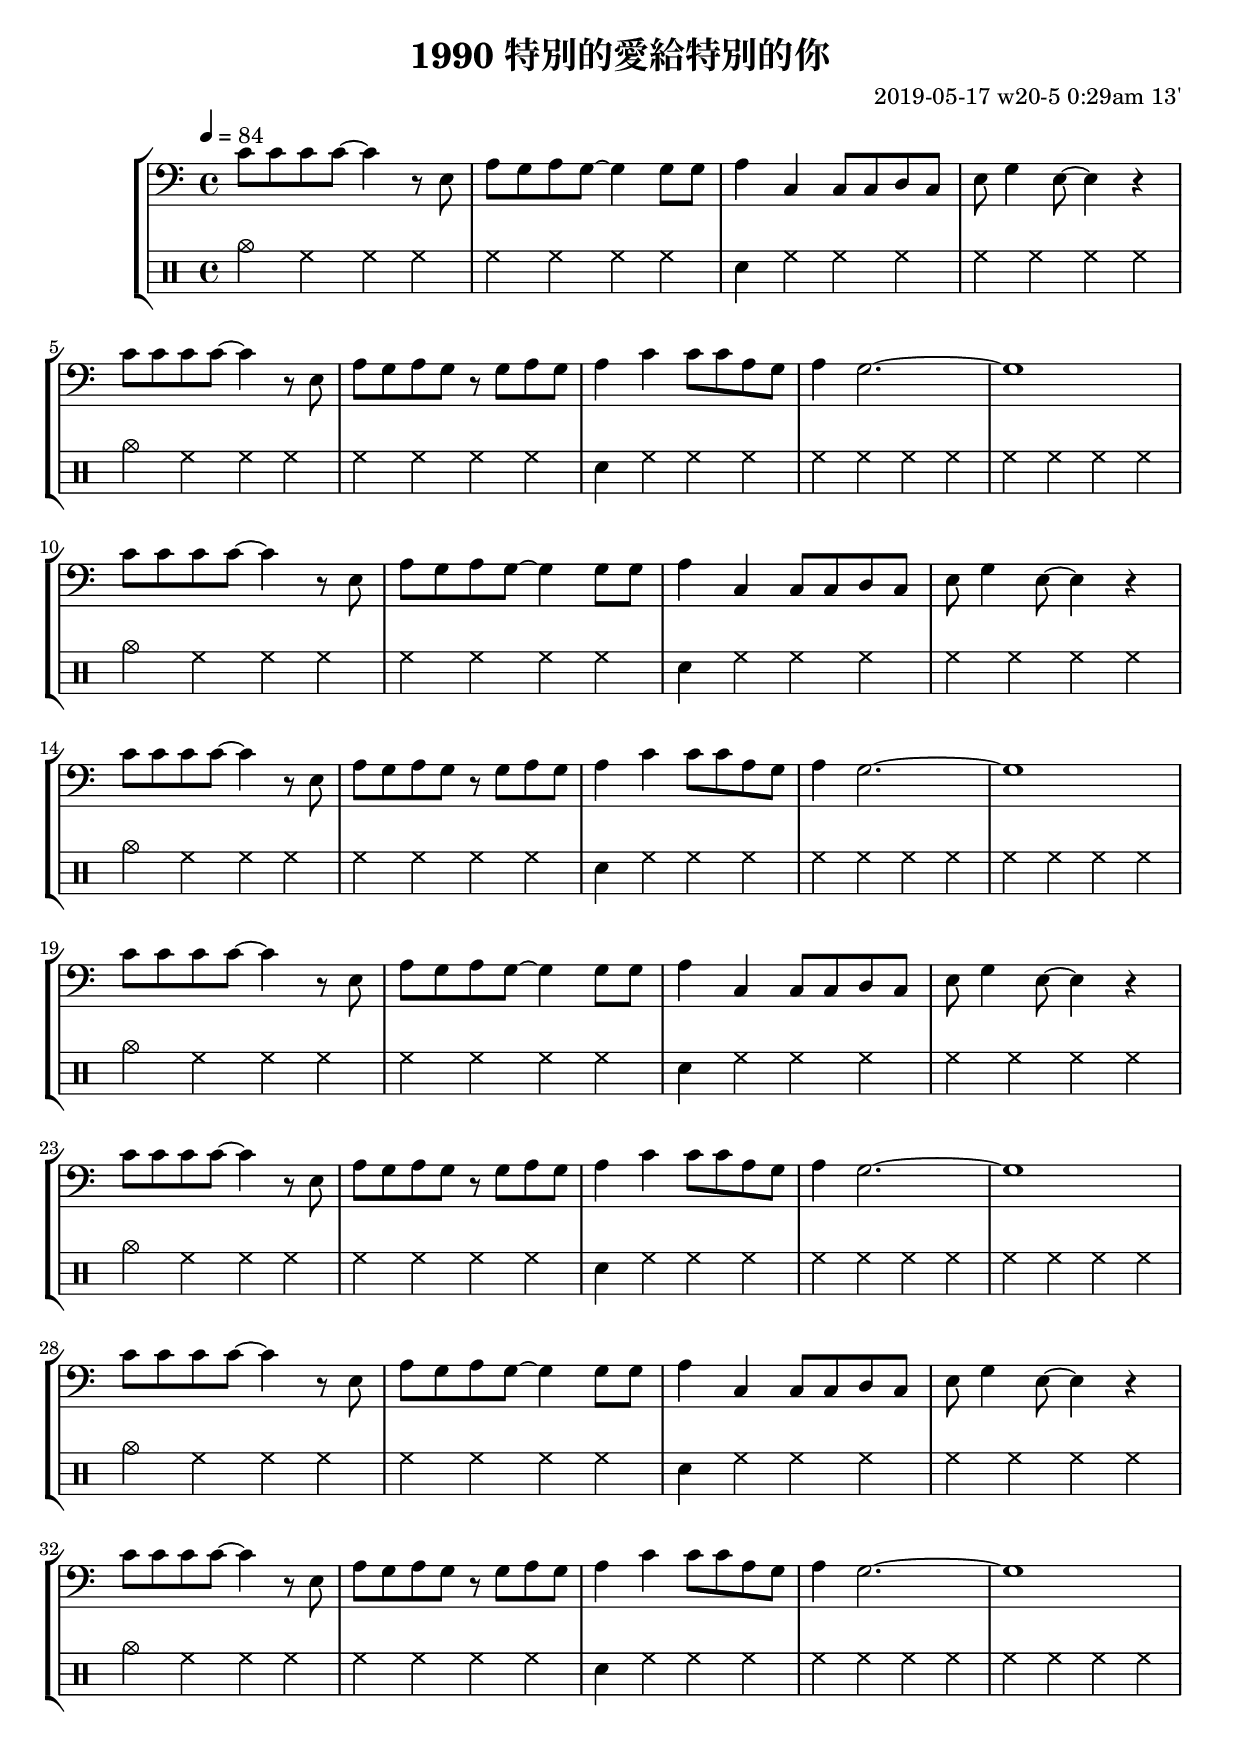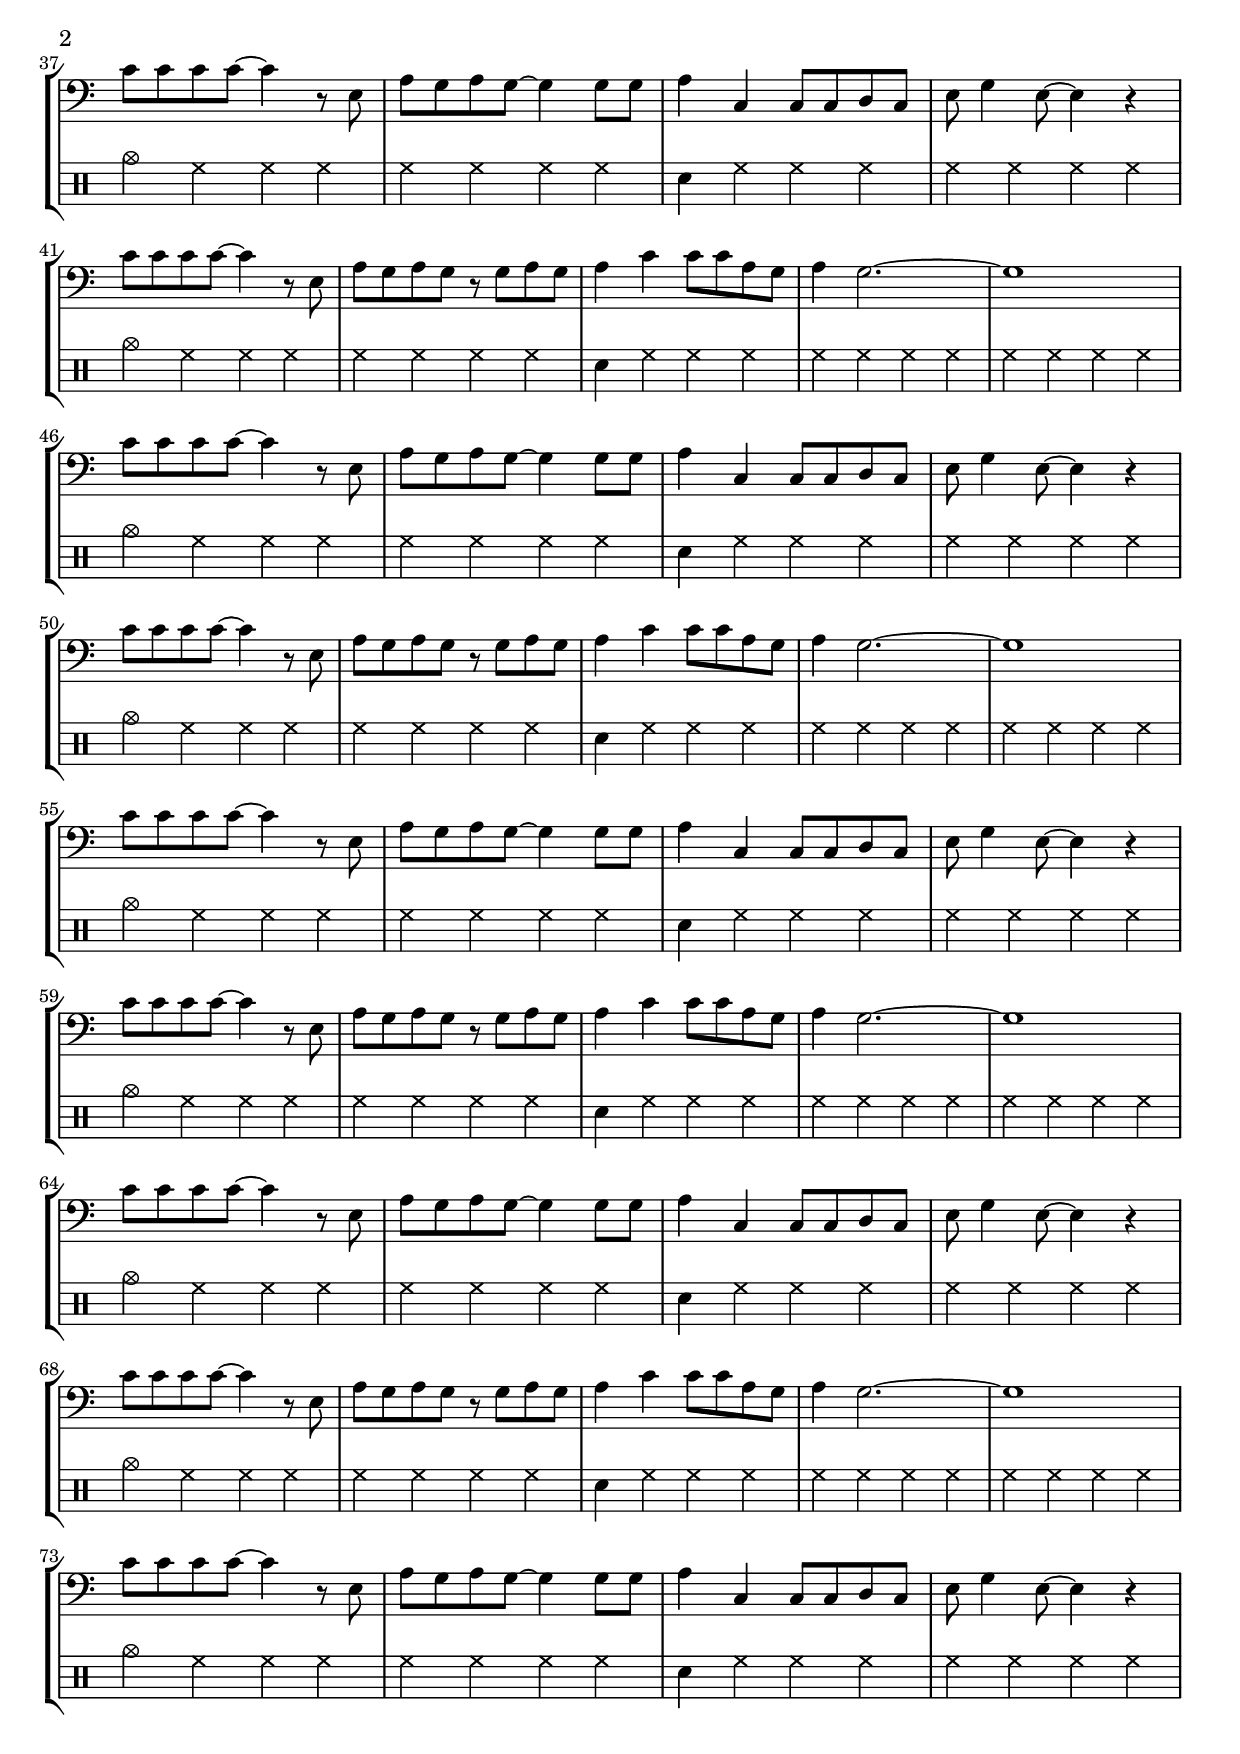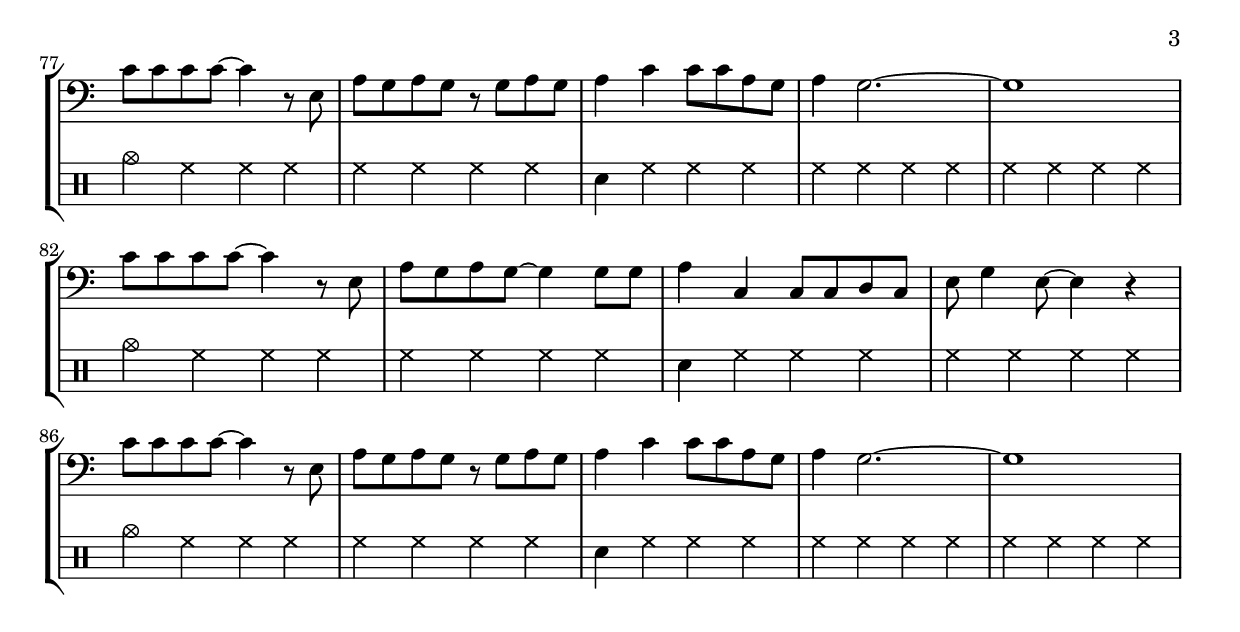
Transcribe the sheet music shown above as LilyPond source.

\header {
  title = "1990 特別的愛給特別的你"
  composer = "2019-05-17 w20-5 0:29am 13'"
}
\language english

%2019/08/14 w33/3 3:45am
metronome = \drummode{
 crashcymbal hh hh hh |
 hh hh hh hh |
 sn hh hh hh |
 hh hh hh hh |
 crashcymbal hh hh hh |
 hh hh hh hh |
 sn hh hh hh |
 hh hh hh hh |
 hh hh hh hh |

 


}

repeatTimes = 10
%60s/84 beats * 9 bars*4 beats per bar*10 times = 0.7 * 360

\score {
  \new StaffGroup <<



  \transpose c c,{ %as

  \new Staff \with {midiInstrument = #"violin"}
  \relative c' {
    \key c \major
    \clef bass
    \tempo 4=84
    
    
    \repeat unfold \repeatTimes {
    c'8 c c c ~ c4 r8 e,|
    a g a g~ g4 

    g8 g |
    a4 c, c8 c d c|
    e g4 e8~ e4 r | \break

    c'8 c c c ~ c4 r8 e,| 
    a g a g r g a g
    a4 c c8 c a g
    a4 g2.~ | g1 | \break

   

    
    }


    }



  }

  \drums {\repeat unfold \repeatTimes \metronome}
  
  >>

  \layout {}
  \midi {}
}